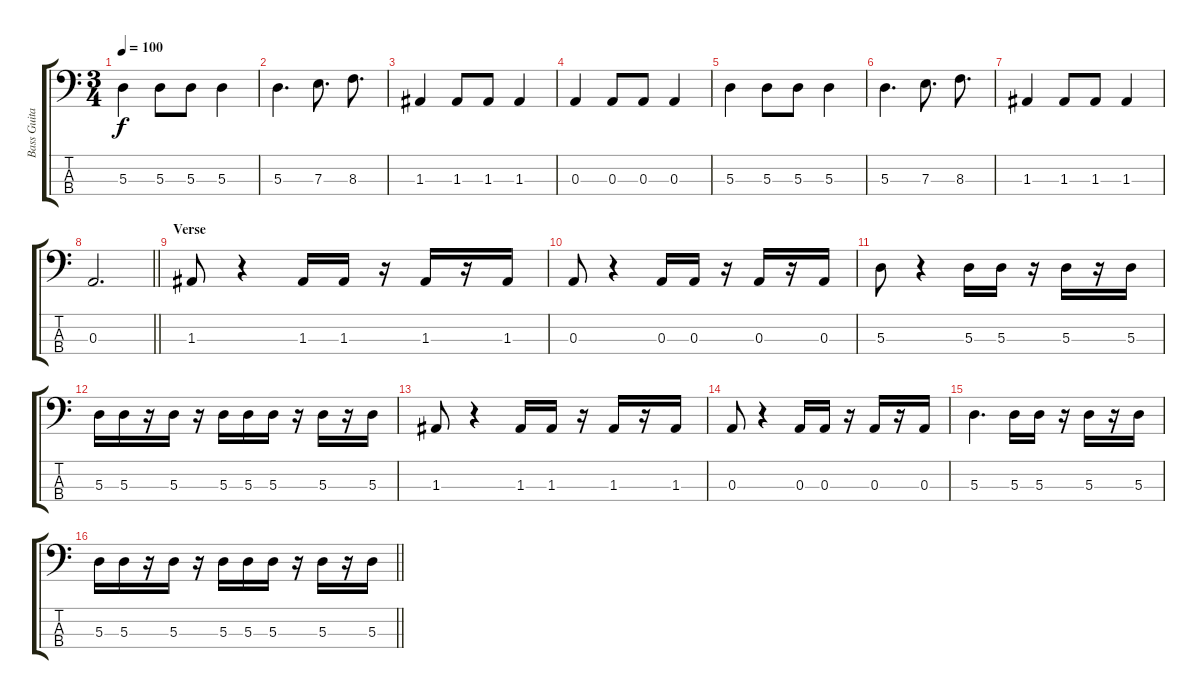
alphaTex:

\track ("Bass Guitar" "Bass Guita") {instrument electricbassfinger}
\staff {score tabs}
\tuning (G2 D2 A1 E1) {hide}
\ts (3 4)
\tempo 100
\clef f4
\ks c
5.3.4{dy f} 5.3.8 5.3.8 5.3.4 |
5.3.4{d} 7.3.8{d} 8.3.8{d} |
1.3.4 1.3.8 1.3.8 1.3.4 |
0.3.4 0.3.8 0.3.8 0.3.4 |
5.3.4 5.3.8 5.3.8 5.3.4 |
5.3.4{d} 7.3.8{d} 8.3.8{d} |
1.3.4 1.3.8 1.3.8 1.3.4 |
\barLineRight lightlight
0.3.2{d} |
\section ("" "Verse")
1.3.8 r.4 1.3.16 1.3.16 r.16 1.3.16 r.16 1.3.16 |
0.3.8 r.4 0.3.16 0.3.16 r.16 0.3.16 r.16 0.3.16 |
5.3.8 r.4 5.3.16 5.3.16 r.16 5.3.16 r.16 5.3.16 |
5.3.16 5.3.16 r.16 5.3.16 r.16 5.3.16 5.3.16 5.3.16 r.16 5.3.16 r.16 5.3.16 |
1.3.8 r.4 1.3.16 1.3.16 r.16 1.3.16 r.16 1.3.16 |
0.3.8 r.4 0.3.16 0.3.16 r.16 0.3.16 r.16 0.3.16 |
5.3.4{d} 5.3.16 5.3.16 r.16 5.3.16 r.16 5.3.16 |
\barLineRight lightlight
5.3.16 5.3.16 r.16 5.3.16 r.16 5.3.16 5.3.16 5.3.16 r.16 5.3.16 r.16 5.3.16
